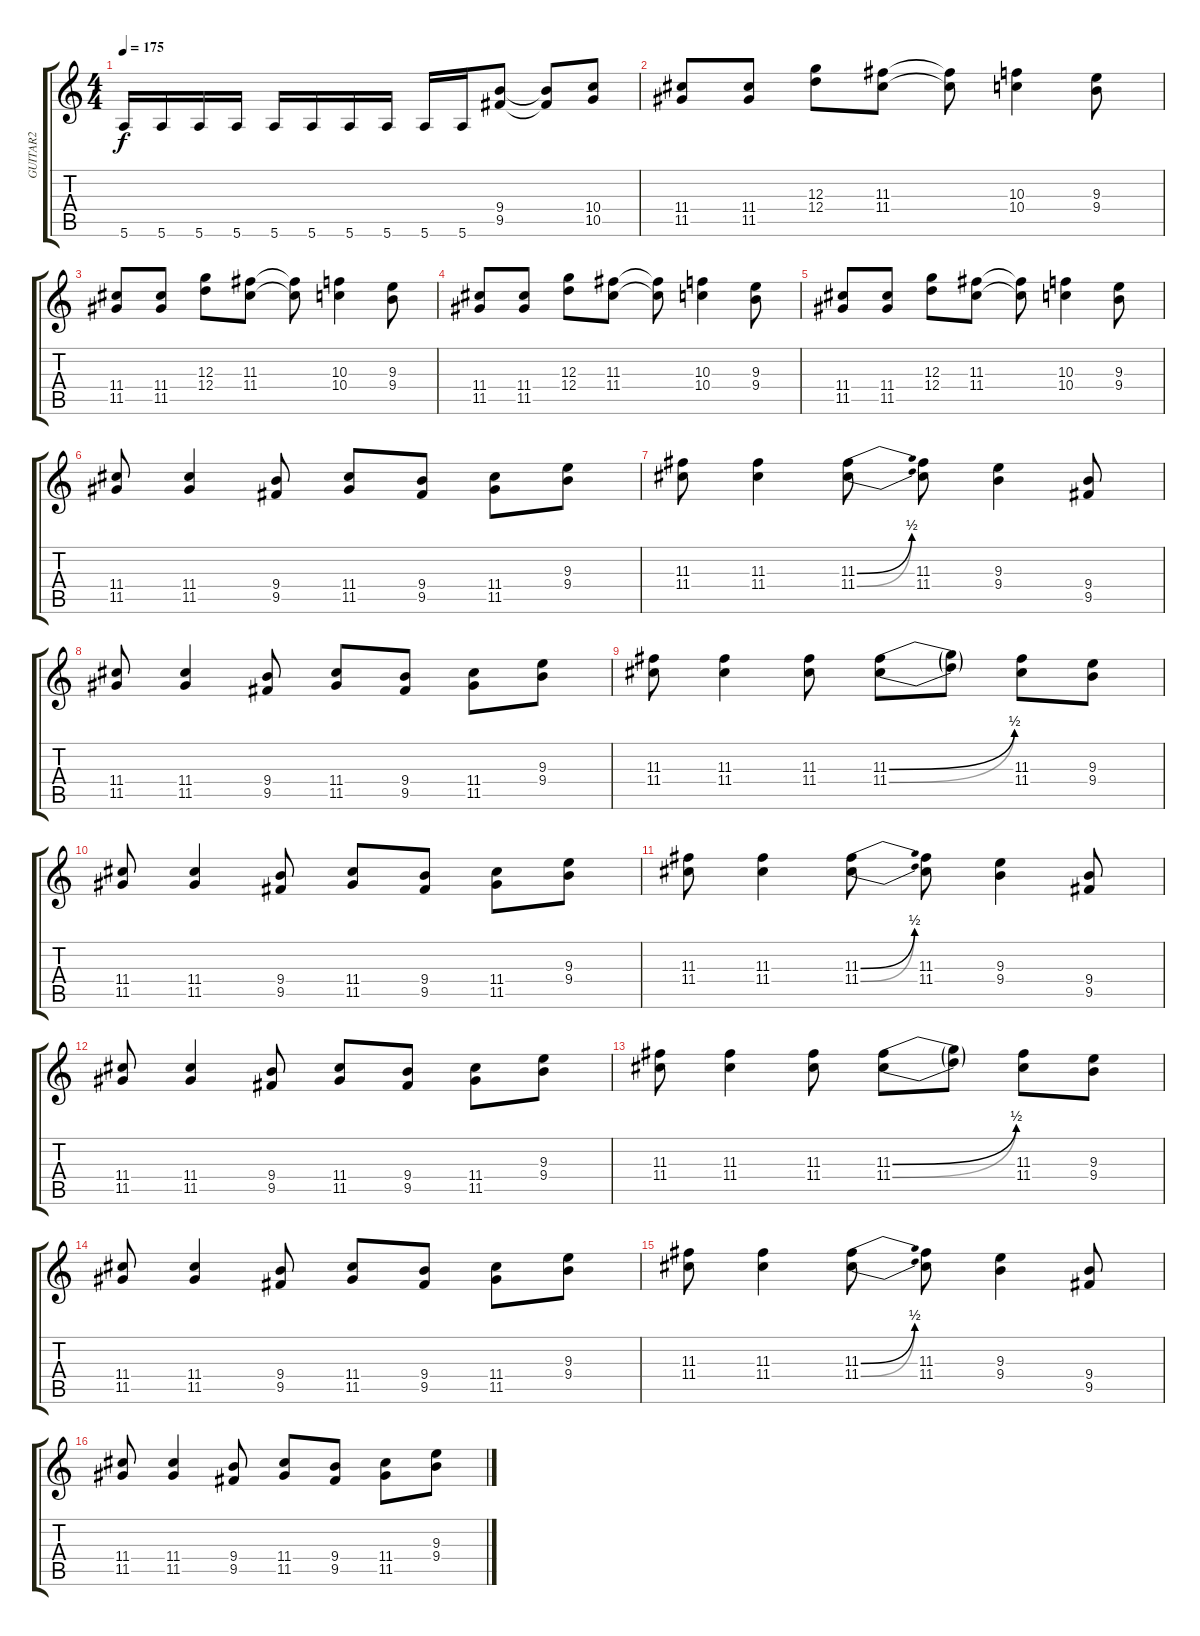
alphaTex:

\track ("GUITAR2" "GUITAR2") {instrument distortionguitar}
\staff {score tabs}
\tuning (E4 B3 G3 D3 A2 E2) {hide}
\ts (4 4)
\tempo 175
\clef g2
\ks c
5.6.16{dy f} 5.6.16 5.6.16 5.6.16 5.6.16 5.6.16 5.6.16 5.6.16 5.6.16 5.6.16 (9.4 9.5).8 (9.4{t} 9.5{t}).8 (10.4 10.5).8 |
(11.4 11.5).8 (11.4 11.5).8 (12.3 12.4).8 (11.3 11.4).8 (11.3{t} 11.4{t}).8 (10.3 10.4).4 (9.3 9.4).8 |
(11.4 11.5).8 (11.4 11.5).8 (12.3 12.4).8 (11.3 11.4).8 (11.3{t} 11.4{t}).8 (10.3 10.4).4 (9.3 9.4).8 |
(11.4 11.5).8 (11.4 11.5).8 (12.3 12.4).8 (11.3 11.4).8 (11.3{t} 11.4{t}).8 (10.3 10.4).4 (9.3 9.4).8 |
(11.4 11.5).8 (11.4 11.5).8 (12.3 12.4).8 (11.3 11.4).8 (11.3{t} 11.4{t}).8 (10.3 10.4).4 (9.3 9.4).8 |
(11.4 11.5).8 (11.4 11.5).4 (9.4 9.5).8 (11.4 11.5).8 (9.4 9.5).8 (11.4 11.5).8 (9.3 9.4).8 |
(11.3 11.4).8 (11.3 11.4).4 (11.3{be (bend 0 0 60 2)} 11.4{be (bend 0 0 60 2)}).8 (11.3 11.4).8 (9.3 9.4).4 (9.4 9.5).8 |
(11.4 11.5).8 (11.4 11.5).4 (9.4 9.5).8 (11.4 11.5).8 (9.4 9.5).8 (11.4 11.5).8 (9.3 9.4).8 |
(11.3 11.4).8 (11.3 11.4).4 (11.3 11.4).8 (11.3{be (bend 0 0 60 2)} 11.4{be (bend 0 0 60 2)}).8 (11.3{t} 11.4{t}).8 (11.3 11.4).8 (9.3 9.4).8 |
(11.4 11.5).8 (11.4 11.5).4 (9.4 9.5).8 (11.4 11.5).8 (9.4 9.5).8 (11.4 11.5).8 (9.3 9.4).8 |
(11.3 11.4).8 (11.3 11.4).4 (11.3{be (bend 0 0 60 2)} 11.4{be (bend 0 0 60 2)}).8 (11.3 11.4).8 (9.3 9.4).4 (9.4 9.5).8 |
(11.4 11.5).8 (11.4 11.5).4 (9.4 9.5).8 (11.4 11.5).8 (9.4 9.5).8 (11.4 11.5).8 (9.3 9.4).8 |
(11.3 11.4).8 (11.3 11.4).4 (11.3 11.4).8 (11.3{be (bend 0 0 60 2)} 11.4{be (bend 0 0 60 2)}).8 (11.3{t} 11.4{t}).8 (11.3 11.4).8 (9.3 9.4).8 |
(11.4 11.5).8 (11.4 11.5).4 (9.4 9.5).8 (11.4 11.5).8 (9.4 9.5).8 (11.4 11.5).8 (9.3 9.4).8 |
(11.3 11.4).8 (11.3 11.4).4 (11.3{be (bend 0 0 60 2)} 11.4{be (bend 0 0 60 2)}).8 (11.3 11.4).8 (9.3 9.4).4 (9.4 9.5).8 |
(11.4 11.5).8 (11.4 11.5).4 (9.4 9.5).8 (11.4 11.5).8 (9.4 9.5).8 (11.4 11.5).8 (9.3 9.4).8
